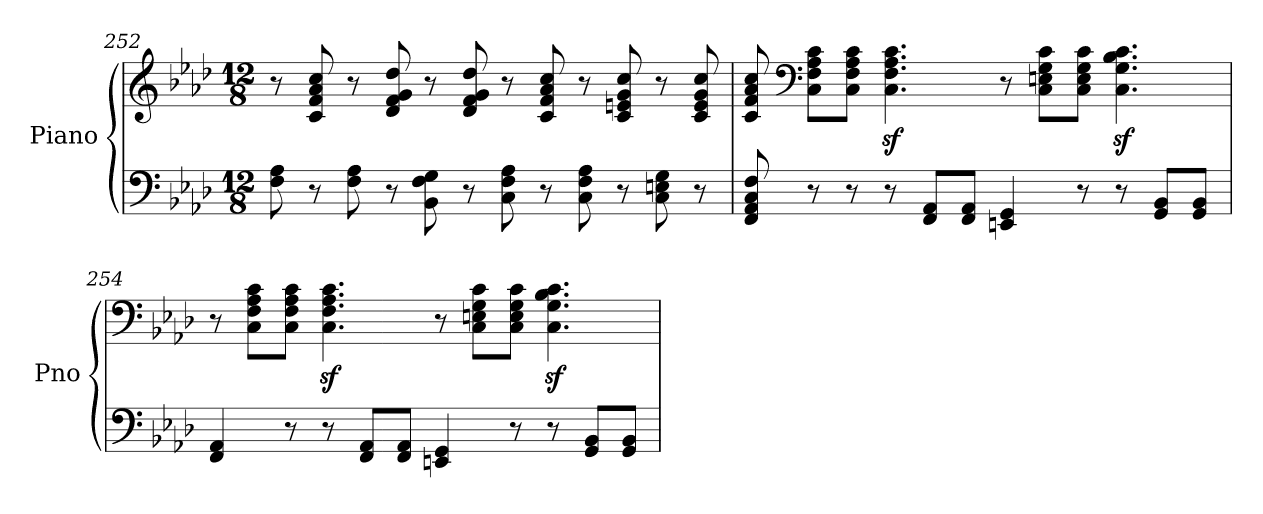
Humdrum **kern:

**kern	**kern
*part1	*part1
*staff2	*staff1
*I"Piano	*
*I'Pno	*
!!LO:LB:g=z
*clefF4	*clefG2
*k[b-e-a-d-]	*k[b-e-a-d-]
*M12/8	*M12/8
=252	=252
8F\ 8A-\	8r
8r	8c/ 8f/ 8a-/ 8cc/
8F\ 8A-\	8r
8r	8d-/ 8f/ 8g/ 8dd-/
8BB-\ 8F\ 8G\	8r
8r	8d-/ 8f/ 8g/ 8dd-/
8C\ 8F\ 8A-\	8r
8r	8c/ 8f/ 8a-/ 8cc/
8C\ 8F\ 8A-\	8r
8r	8c/ 8en/ 8g/ 8cc/
8C\ 8En\ 8G\	8r
8r	8c/ 8e/ 8g/ 8cc/
!!LO:PB:g=z
=253	=253
8FF/ 8AA-/ 8C/ 8F/	8c/ 8f/ 8a-/ 8cc/
*	*clefF4
8r	8C\ 8F\ 8A-\ 8c\L
8r	8C\ 8F\ 8A-\ 8c\J
8r	4.C\z< 4.F\z< 4.A-\z< 4.c\z<
8FF/ 8AA-/L	.
8FF/ 8AA-/J	.
4EEn/ 4GG/	8r
.	8C\ 8En\ 8G\ 8c\L
8r	8C\ 8E\ 8G\ 8c\J
8r	4.C\z< 4.G\z< 4.B-\z< 4.c\z<
8GG/ 8BB-/L	.
8GG/ 8BB-/J	.
=254	=254
4FF/ 4AA-/	8r
.	8C\ 8F\ 8A-\ 8c\L
8r	8C\ 8F\ 8A-\ 8c\J
8r	4.C\z< 4.F\z< 4.A-\z< 4.c\z<
8FF/ 8AA-/L	.
8FF/ 8AA-/J	.
4EEn/ 4GG/	8r
.	8C\ 8En\ 8G\ 8c\L
8r	8C\ 8E\ 8G\ 8c\J
8r	4.C\z< 4.G\z< 4.B-\z< 4.c\z<
8GG/ 8BB-/L	.
8GG/ 8BB-/J	.
=	=
*-	*-
